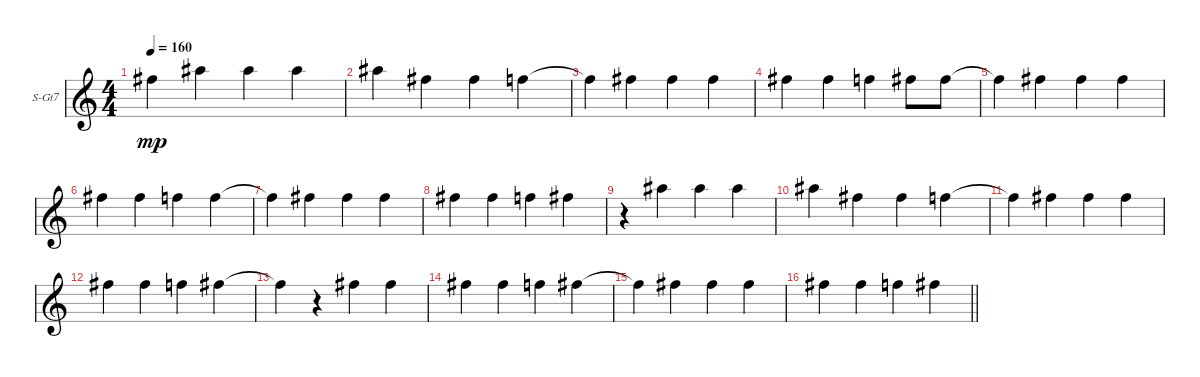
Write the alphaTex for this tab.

\bracketExtendMode groupsimilarinstruments
\firstSystemTrackNameOrientation horizontal
\otherSystemsTrackNameOrientation horizontal
\track ("Tenor Voice" "S-Gt7") {instrument tenorsax}
\staff {score}
\tuning (E4 B3 G3 D3 A2 E2 B1)
\displaytranspose 12
\ts (4 4)
\tempo 160
\clef g2
\ks c
2.1{t}.4{dy mp} 6.1.4 6.1.4 6.1.4 |
6.1.4 2.1.4 2.1.4 1.1.4 |
1.1{t}.4 2.1.4 2.1.4 2.1.4 |
2.1.4 2.1.4 1.1.4 2.1.8 2.1.8 |
2.1{t}.4 2.1.4 2.1.4 2.1.4 |
2.1.4 2.1.4 1.1.4 1.1.4 |
1.1{t}.4 2.1.4 2.1.4 2.1.4 |
2.1.4 2.1.4 1.1.4 2.1.4 |
r.4 6.1.4 6.1.4 6.1.4 |
6.1.4 2.1.4 2.1.4 1.1.4 |
1.1{t}.4 2.1.4 2.1.4 2.1.4 |
2.1.4 2.1.4 1.1.4 2.1.4 |
2.1{t}.4 r.4 2.1.4 2.1.4 |
2.1.4 2.1.4 1.1.4 2.1.4 |
2.1{t}.4 2.1.4 2.1.4 2.1.4 |
\barLineRight lightlight
2.1.4 2.1.4 1.1.4 2.1.4
